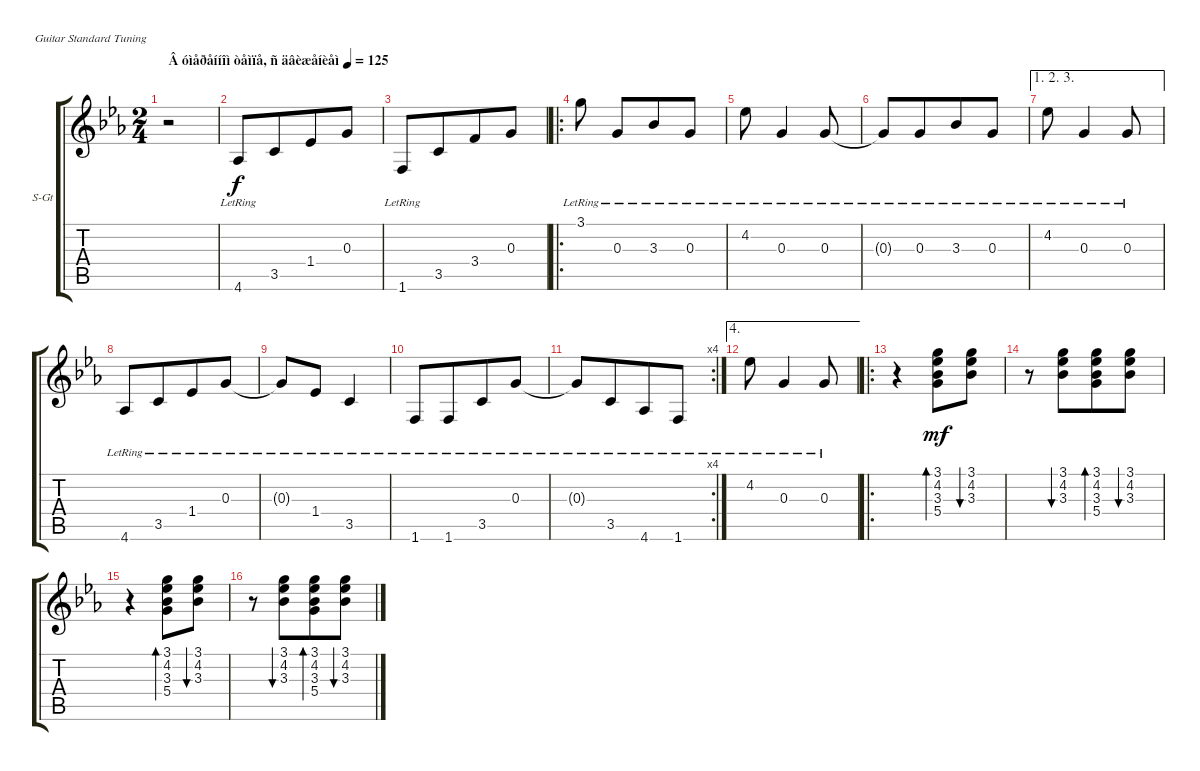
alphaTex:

\bracketExtendMode groupsimilarinstruments
\firstSystemTrackNameOrientation horizontal
\otherSystemsTrackNameOrientation horizontal
\track ("ðèòì" "S-Gt") {instrument acousticguitarsteel}
\staff {score tabs}
\tuning (E4 B3 G3 D3 A2 E2)
\ts (2 4)
\beaming (8 2 2)
\tempo (125 "Â óìåðåííîì òåìïå, ñ äâèæåíèåì")
\clef g2
\ks cminor
r.2{dy f instrument acousticguitarsteel} |
4.6{lr}.8 3.5.8{beam merge} 1.4.8 0.3.8 |
1.6{lr}.8 3.5.8{beam merge} 3.4.8 0.3.8 |
\ro
3.1{lr}.8{beam split} 0.3{lr}.8{beam merge} 3.3{lr}.8 0.3{lr}.8 |
4.2{lr}.8 0.3{lr}.4 0.3{lr}.8 |
0.3{lr t}.8 0.3{lr}.8{beam merge} 3.3{lr}.8 0.3{lr}.8 |
\ae (1 2 3)
4.2{lr}.8 0.3{lr}.4 0.3{lr}.8 |
4.6{lr}.8 3.5{lr}.8{beam merge} 1.4{lr}.8 0.3{lr}.8 |
0.3{lr t}.8 1.4{lr}.8 3.5{lr}.4 |
1.6{lr}.8 1.6{lr}.8{beam merge} 3.5{lr}.8 0.3{lr}.8 |
\rc 4
0.3{lr t}.8 3.5{lr}.8{beam merge} 4.6{lr}.8 1.6{lr}.8 |
\ae 4
4.2{lr}.8 0.3{lr}.4 0.3{lr}.8 |
\ro
r.4 (3.1 4.2 3.3 5.4).8{bd 60 dy mf} (3.1 4.2 3.3).8{bu 60} |
r.8 (3.1 4.2 3.3).8{bu 60 beam merge} (3.1 4.2 3.3 5.4).8{bd 60} (3.1 4.2 3.3).8{bu 60} |
r.4 (3.1 4.2 3.3 5.4).8{bd 60} (3.1 4.2 3.3).8{bu 60} |
r.8 (3.1 4.2 3.3).8{bu 60 beam merge} (3.1 4.2 3.3 5.4).8{bd 60} (3.1 4.2 3.3).8{bu 60}
